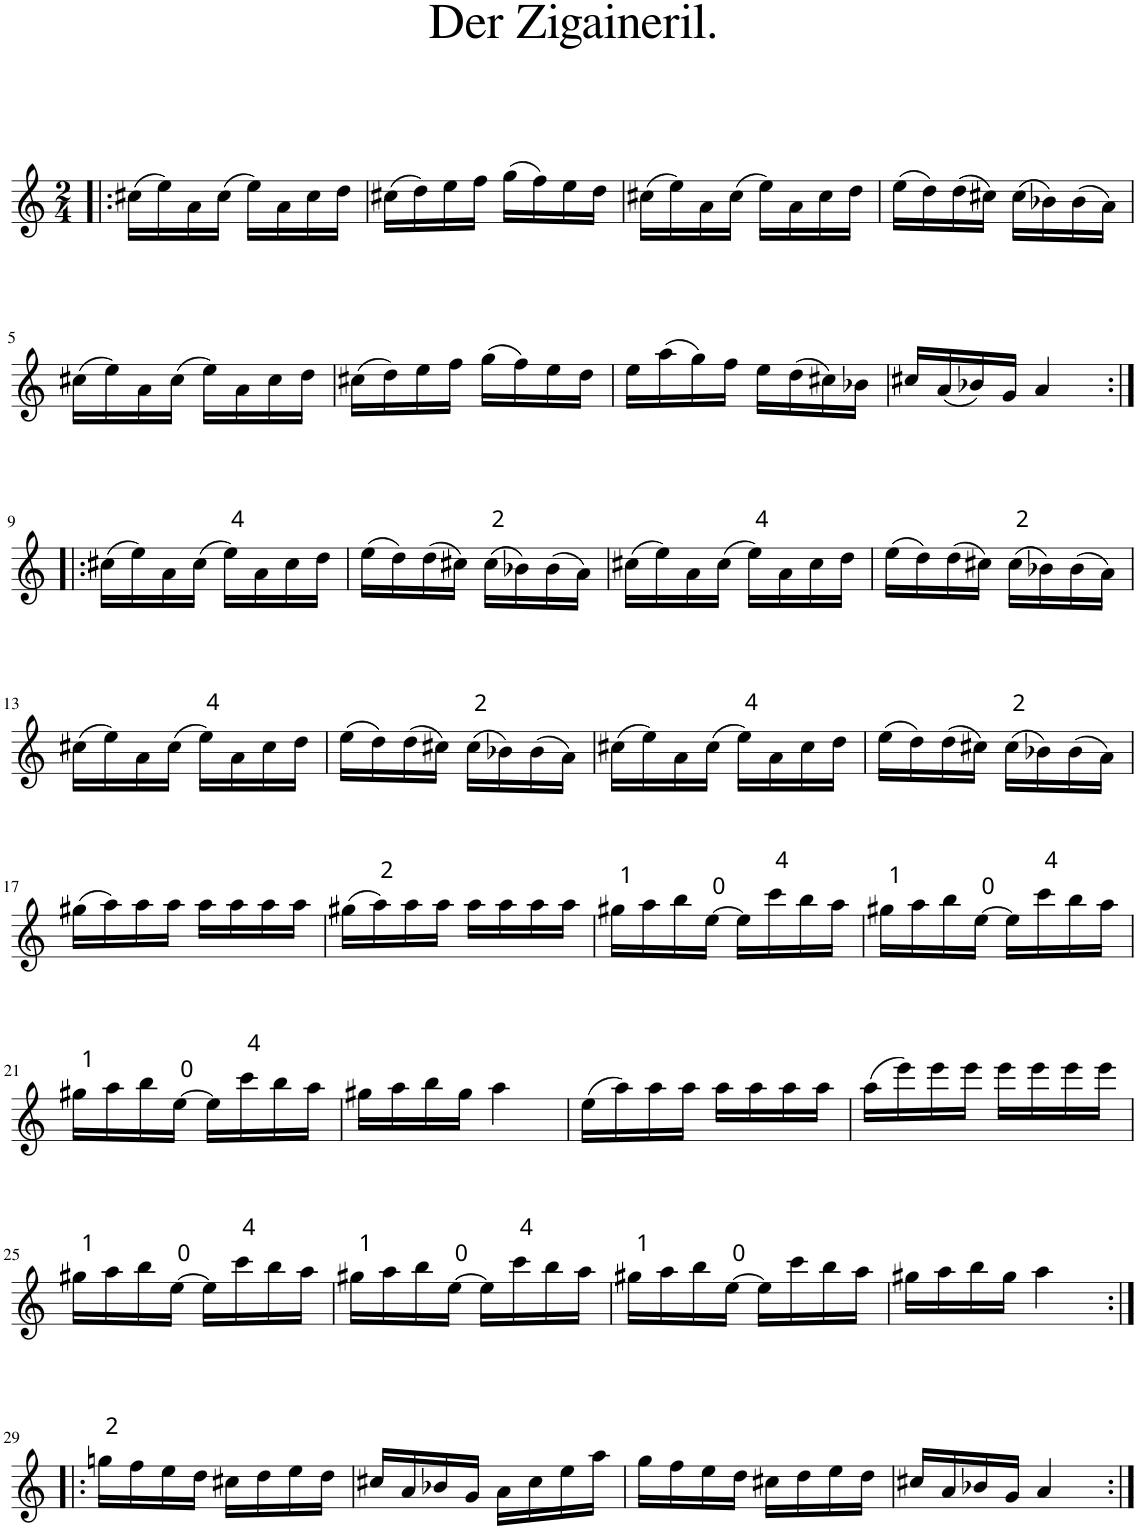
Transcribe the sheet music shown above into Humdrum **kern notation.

**kern
*part1
*staff1
*I"Piano
*I'Pno.
*clefG2
*k[]
*M2/4
=1!|:
(16cc#X\LL
16ee\)
16a\
(16cc#\JJ
16ee\LL)
16a\
16cc#\
16dd\JJ
=2
(16cc#X\LL
16dd\)
16ee\
16ff\JJ
(16gg\LL
16ff\)
16ee\
16dd\JJ
=3
(16cc#X\LL
16ee\)
16a\
(16cc#\JJ
16ee\LL)
16a\
16cc#\
16dd\JJ
=4
(16ee\LL
16dd\)
(16dd\
16cc#X\JJ)
(16cc#\LL
16b-X\)
(16b-\
16a\JJ)
!!LO:LB:g=z
=5
(16cc#X\LL
16ee\)
16a\
(16cc#\JJ
16ee\LL)
16a\
16cc#\
16dd\JJ
=6
(16cc#X\LL
16dd\)
16ee\
16ff\JJ
(16gg\LL
16ff\)
16ee\
16dd\JJ
=7
16ee\LL
(16aa\
16gg\)
16ff\JJ
16ee\LL
(16dd\
16cc#X\)
16b-X\JJ
=8
16cc#X/LL
(16a/
16b-X/)
16g/JJ
4a/
!!LO:LB:g=z
=9:|!|:
(16cc#X\LL
16ee\)
16a\
(16cc#\JJ
16ee\LL)
16a\
16cc#\
16dd\JJ
=10
(16ee\LL
16dd\)
(16dd\
16cc#X\JJ)
(16cc#\LL
16b-X\)
(16b-\
16a\JJ)
=11
(16cc#X\LL
16ee\)
16a\
(16cc#\JJ
16ee\LL)
16a\
16cc#\
16dd\JJ
=12
(16ee\LL
16dd\)
(16dd\
16cc#X\JJ)
(16cc#\LL
16b-X\)
(16b-\
16a\JJ)
!!LO:LB:g=z
=13
(16cc#X\LL
16ee\)
16a\
(16cc#\JJ
16ee\LL)
16a\
16cc#\
16dd\JJ
=14
(16ee\LL
16dd\)
(16dd\
16cc#X\JJ)
(16cc#\LL
16b-X\)
(16b-\
16a\JJ)
=15
(16cc#X\LL
16ee\)
16a\
(16cc#\JJ
16ee\LL)
16a\
16cc#\
16dd\JJ
=16
(16ee\LL
16dd\)
(16dd\
16cc#X\JJ)
(16cc#\LL
16b-X\)
(16b-\
16a\JJ)
!!LO:LB:g=z
=17
(16gg#X\LL
16aa\)
16aa\
16aa\JJ
16aa\LL
16aa\
16aa\
16aa\JJ
=18
(16gg#X\LL
16aa\)
16aa\
16aa\JJ
16aa\LL
16aa\
16aa\
16aa\JJ
=19
16gg#X\LL
16aa\
16bb\
[16ee\JJ
16ee\LL]
16ccc\
16bb\
16aa\JJ
=20
16gg#X\LL
16aa\
16bb\
[16ee\JJ
16ee\LL]
16ccc\
16bb\
16aa\JJ
!!LO:LB:g=z
=21
16gg#X\LL
16aa\
16bb\
[16ee\JJ
16ee\LL]
16ccc\
16bb\
16aa\JJ
=22
16gg#X\LL
16aa\
16bb\
16gg#\JJ
4aa\
=23
(16ee\LL
16aa\)
16aa\
16aa\JJ
16aa\LL
16aa\
16aa\
16aa\JJ
=24
(16aa\LL
16eee\)
16eee\
16eee\JJ
16eee\LL
16eee\
16eee\
16eee\JJ
!!LO:LB:g=z
=25
16gg#X\LL
16aa\
16bb\
[16ee\JJ
16ee\LL]
16ccc\
16bb\
16aa\JJ
=26
16gg#X\LL
16aa\
16bb\
[16ee\JJ
16ee\LL]
16ccc\
16bb\
16aa\JJ
=27
16gg#X\LL
16aa\
16bb\
[16ee\JJ
16ee\LL]
16ccc\
16bb\
16aa\JJ
=28
16gg#X\LL
16aa\
16bb\
16gg#\JJ
4aa\
!!LO:LB:g=z
=29:|!|:
16ggn\LL
16ff\
16ee\
16dd\JJ
16cc#X\LL
16dd\
16ee\
16dd\JJ
=30
16cc#X/LL
16a/
16b-X/
16g/JJ
16a\LL
16cc#\
16ee\
16aa\JJ
=31
16gg\LL
16ff\
16ee\
16dd\JJ
16cc#X\LL
16dd\
16ee\
16dd\JJ
=32
16cc#X/LL
16a/
16b-X/
16g/JJ
4a/
=:|!
*-
